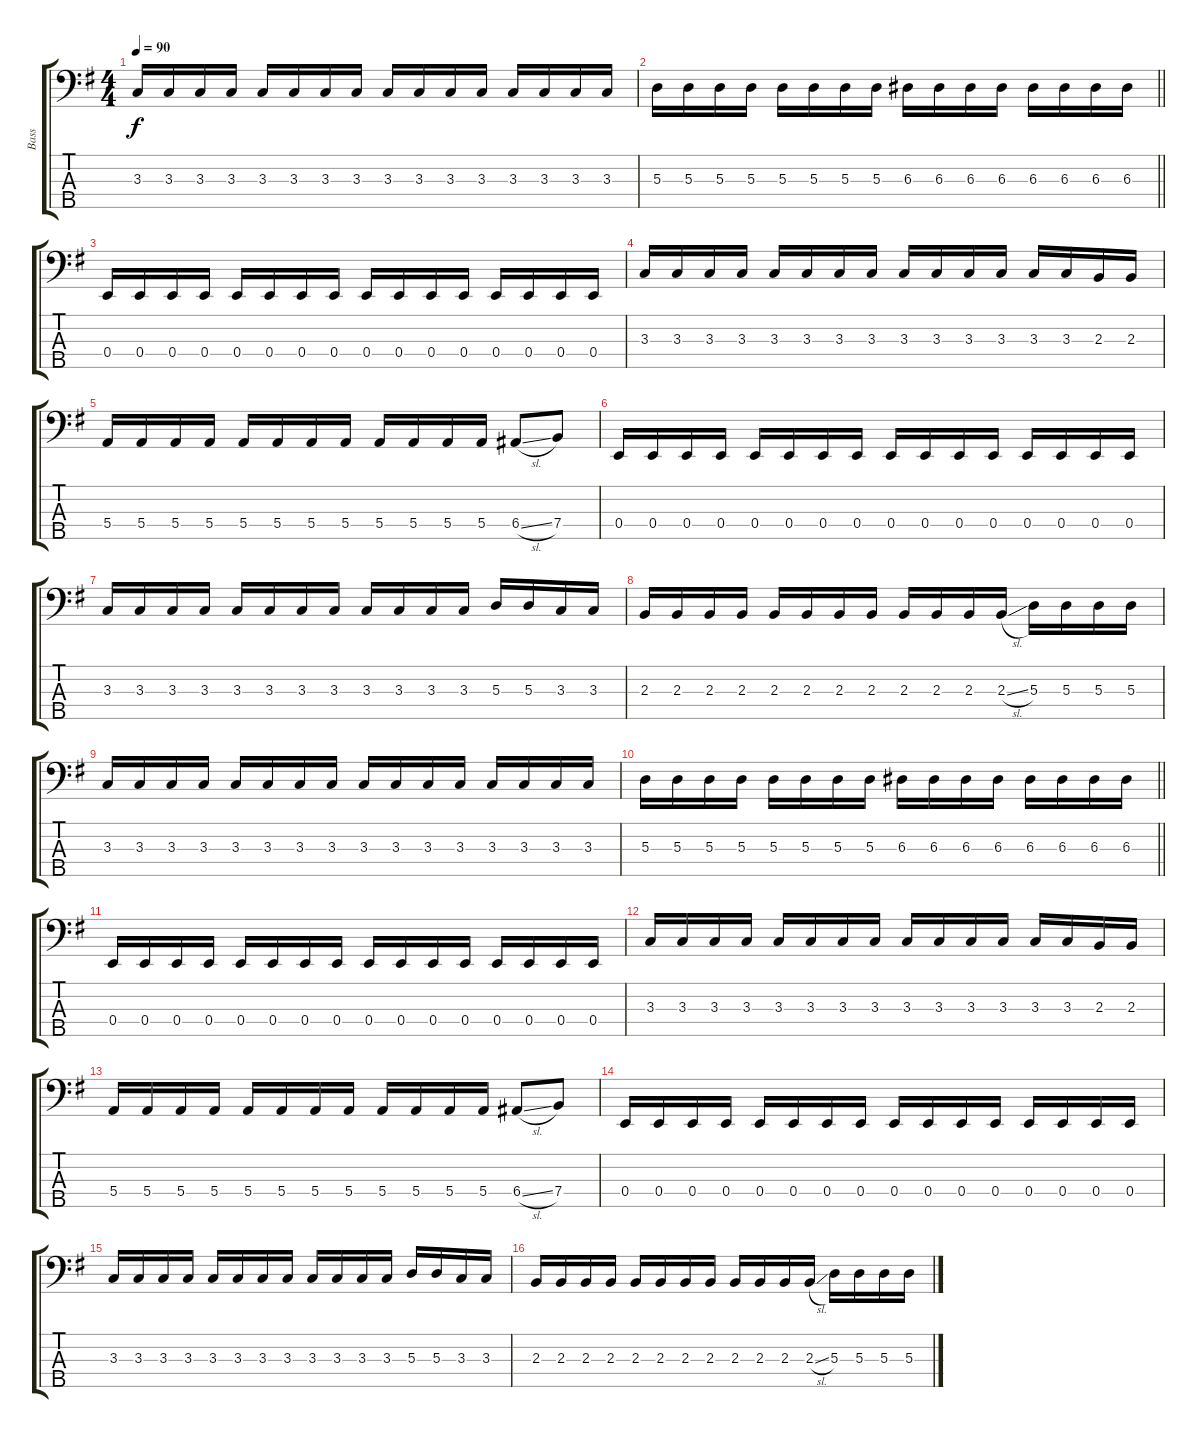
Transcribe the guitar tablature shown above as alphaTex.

\track ("Bass" "Bass") {instrument electricbassfinger}
\staff {score tabs}
\tuning (G2 D2 A1 E1 B0) {hide}
\ts (4 4)
\tempo 90
\clef f4
\ks eminor
3.3.16{dy f} 3.3.16 3.3.16 3.3.16 3.3.16 3.3.16 3.3.16 3.3.16 3.3.16 3.3.16 3.3.16 3.3.16 3.3.16 3.3.16 3.3.16 3.3.16 |
\barLineRight lightlight
5.3.16 5.3.16 5.3.16 5.3.16 5.3.16 5.3.16 5.3.16 5.3.16 6.3.16 6.3.16 6.3.16 6.3.16 6.3.16 6.3.16 6.3.16 6.3.16 |
0.4.16 0.4.16 0.4.16 0.4.16 0.4.16 0.4.16 0.4.16 0.4.16 0.4.16 0.4.16 0.4.16 0.4.16 0.4.16 0.4.16 0.4.16 0.4.16 |
3.3.16 3.3.16 3.3.16 3.3.16 3.3.16 3.3.16 3.3.16 3.3.16 3.3.16 3.3.16 3.3.16 3.3.16 3.3.16 3.3.16 2.3.16 2.3.16 |
5.4.16 5.4.16 5.4.16 5.4.16 5.4.16 5.4.16 5.4.16 5.4.16 5.4.16 5.4.16 5.4.16 5.4.16 6.4{sl}.8 7.4.8 |
0.4.16 0.4.16 0.4.16 0.4.16 0.4.16 0.4.16 0.4.16 0.4.16 0.4.16 0.4.16 0.4.16 0.4.16 0.4.16 0.4.16 0.4.16 0.4.16 |
3.3.16 3.3.16 3.3.16 3.3.16 3.3.16 3.3.16 3.3.16 3.3.16 3.3.16 3.3.16 3.3.16 3.3.16 5.3.16 5.3.16 3.3.16 3.3.16 |
2.3.16 2.3.16 2.3.16 2.3.16 2.3.16 2.3.16 2.3.16 2.3.16 2.3.16 2.3.16 2.3.16 2.3{sl}.16 5.3.16 5.3.16 5.3.16 5.3.16 |
3.3.16 3.3.16 3.3.16 3.3.16 3.3.16 3.3.16 3.3.16 3.3.16 3.3.16 3.3.16 3.3.16 3.3.16 3.3.16 3.3.16 3.3.16 3.3.16 |
\barLineRight lightlight
5.3.16 5.3.16 5.3.16 5.3.16 5.3.16 5.3.16 5.3.16 5.3.16 6.3.16 6.3.16 6.3.16 6.3.16 6.3.16 6.3.16 6.3.16 6.3.16 |
0.4.16 0.4.16 0.4.16 0.4.16 0.4.16 0.4.16 0.4.16 0.4.16 0.4.16 0.4.16 0.4.16 0.4.16 0.4.16 0.4.16 0.4.16 0.4.16 |
3.3.16 3.3.16 3.3.16 3.3.16 3.3.16 3.3.16 3.3.16 3.3.16 3.3.16 3.3.16 3.3.16 3.3.16 3.3.16 3.3.16 2.3.16 2.3.16 |
5.4.16 5.4.16 5.4.16 5.4.16 5.4.16 5.4.16 5.4.16 5.4.16 5.4.16 5.4.16 5.4.16 5.4.16 6.4{sl}.8 7.4.8 |
0.4.16 0.4.16 0.4.16 0.4.16 0.4.16 0.4.16 0.4.16 0.4.16 0.4.16 0.4.16 0.4.16 0.4.16 0.4.16 0.4.16 0.4.16 0.4.16 |
3.3.16 3.3.16 3.3.16 3.3.16 3.3.16 3.3.16 3.3.16 3.3.16 3.3.16 3.3.16 3.3.16 3.3.16 5.3.16 5.3.16 3.3.16 3.3.16 |
2.3.16 2.3.16 2.3.16 2.3.16 2.3.16 2.3.16 2.3.16 2.3.16 2.3.16 2.3.16 2.3.16 2.3{sl}.16 5.3.16 5.3.16 5.3.16 5.3.16
